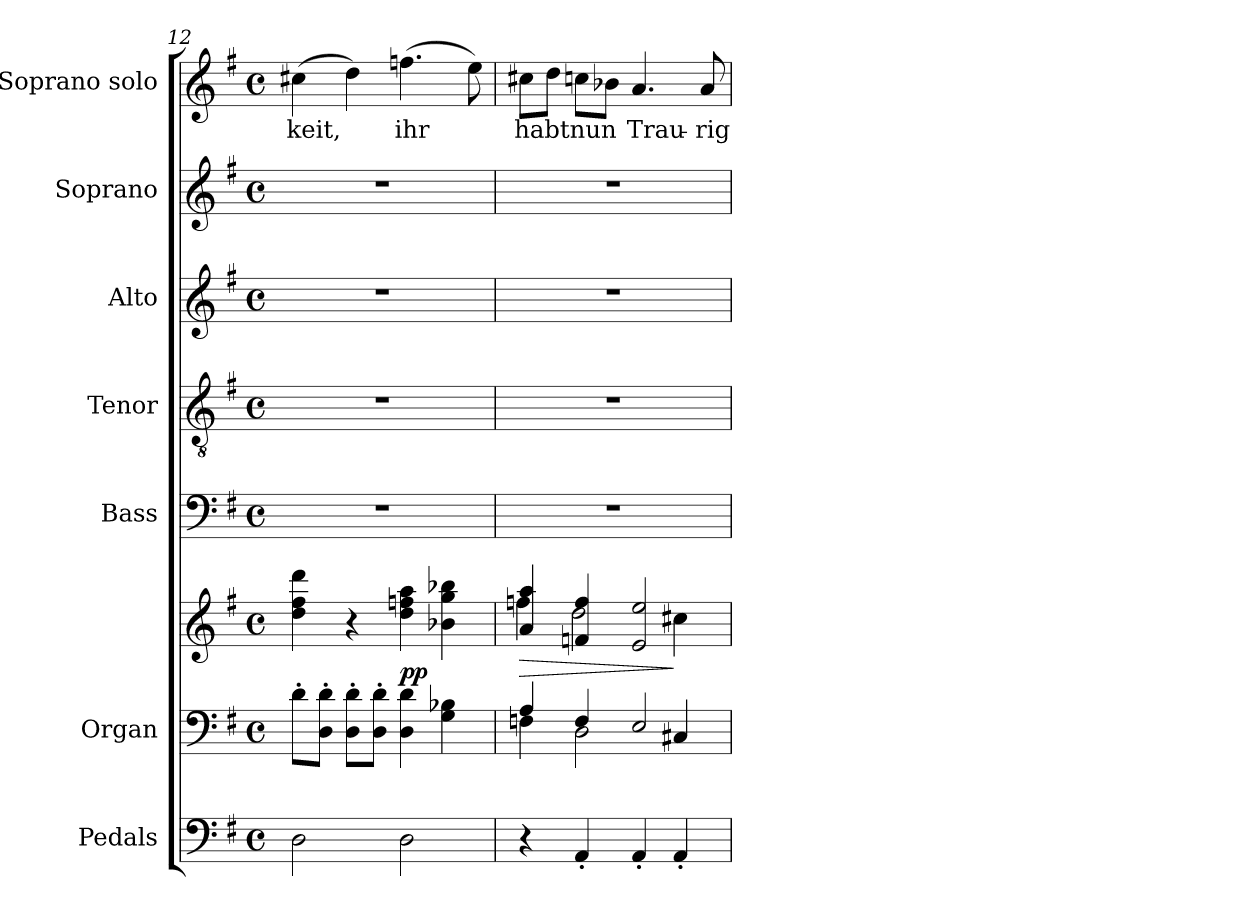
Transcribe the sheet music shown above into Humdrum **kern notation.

**kern	**kern	**kern	**dynam	**kern	**kern	**kern	**kern	**kern	**text
*part7	*part6	*part6	*part6	*part5	*part4	*part3	*part2	*part1	*part1
*staff8	*staff7	*staff6	*staff6/7	*staff5	*staff4	*staff3	*staff2	*staff1	*staff1
*I"Pedals	*I"Organ	*	*	*I"Bass	*I"Tenor	*I"Alto	*I"Soprano	*I"Soprano solo	*
*I'Ped.	*I'Org.	*	*	*I'B.	*I'T.	*I'A.	*I'S.	*I'S.	*
*clefF4	*clefF4	*clefG2	*	*clefF4	*clefGv2	*clefG2	*clefG2	*clefG2	*
*	*	*	*	*	*ITrd7c12	*	*	*	*
*k[f#]	*k[f#]	*k[f#]	*	*k[f#]	*k[f#]	*k[f#]	*k[f#]	*k[f#]	*
*G:	*G:	*G:	*	*G:	*G:	*G:	*G:	*G:	*
*M4/4	*M4/4	*M4/4	*	*M4/4	*M4/4	*M4/4	*M4/4	*M4/4	*
*met(c)	*met(c)	*met(c)	*	*met(c)	*met(c)	*met(c)	*met(c)	*met(c)	*
=12	=12	=12	=12	=12	=12	=12	=12	=12	=12
!	!	!	!	!	!	!	!	!	!LO:LY:b:color=#000000
2Di\	8d'i\L	4ddi\ 4ff#i 4dddi	.	1r	1r	1r	1r	(4cc#Xi\	-keit,
.	8Di'\ 8di'\J	.	.	.	.	.	.	.	.
.	8Di'\ 8di'\L	4r	.	.	.	.	.	4ddi\)	.
.	8Di'\ 8di'\J	.	.	.	.	.	.	.	.
!	!	!	!	!	!	!	!	!	!LO:LY:b:color=#000000
2Di\	4Di\ 4di	4ddi\ 4ffni 4aai	pp	.	.	.	.	(4.ffni\	ihr
.	4Gi\ 4B-Xi	4b-Xi\ 4ggi 4bb-Xi	.	.	.	.	.	.	.
.	.	.	.	.	.	.	.	8eei\)	.
=13	=13	=13	=13	=13	=13	=13	=13	=13	=13
*	*^	*^	*	*	*	*	*	*	*
!	!	!	!	!	!LO:HP:b	!	!	!	!	!	!
!	!	!	!	!	!	!	!	!	!	!	!LO:LY:b:color=#000000
4r	4Ai/	4Fni\	4ai/ 4aai	4ffni\	>	1r	1r	1r	1r	8cc#Xi\L	habt
.	.	.	.	.	.	.	.	.	.	8ddi\J	.
!	!	!	!	!	!	!	!	!	!	!	!LO:LY:b:color=#000000
4AA'i/	4Fi/	2Di\	4fni/ 4ffi	2ddi\	.	.	.	.	.	8ccni\L	nun
.	.	.	.	.	.	.	.	.	.	8b-Xi\J	.
!	!	!	!	!	!	!	!	!	!	!	!LO:LY:b:color=#000000
4AA'i/	2Ei/	.	2ei/ 2eei	.	.	.	.	.	.	4.ai/	Trau-
4AA'i/	.	4C#Xi/	.	4cc#Xi\	]	.	.	.	.	.	.
!	!	!	!	!	!	!	!	!	!	!	!LO:LY:b:color=#000000
.	.	.	.	.	.	.	.	.	.	8ai/	-rig-
*	*v	*v	*	*	*	*	*	*	*	*	*
*	*	*v	*v	*	*	*	*	*	*	*
=	=	=	=	=	=	=	=	=	=
*-	*-	*-	*-	*-	*-	*-	*-	*-	*-
